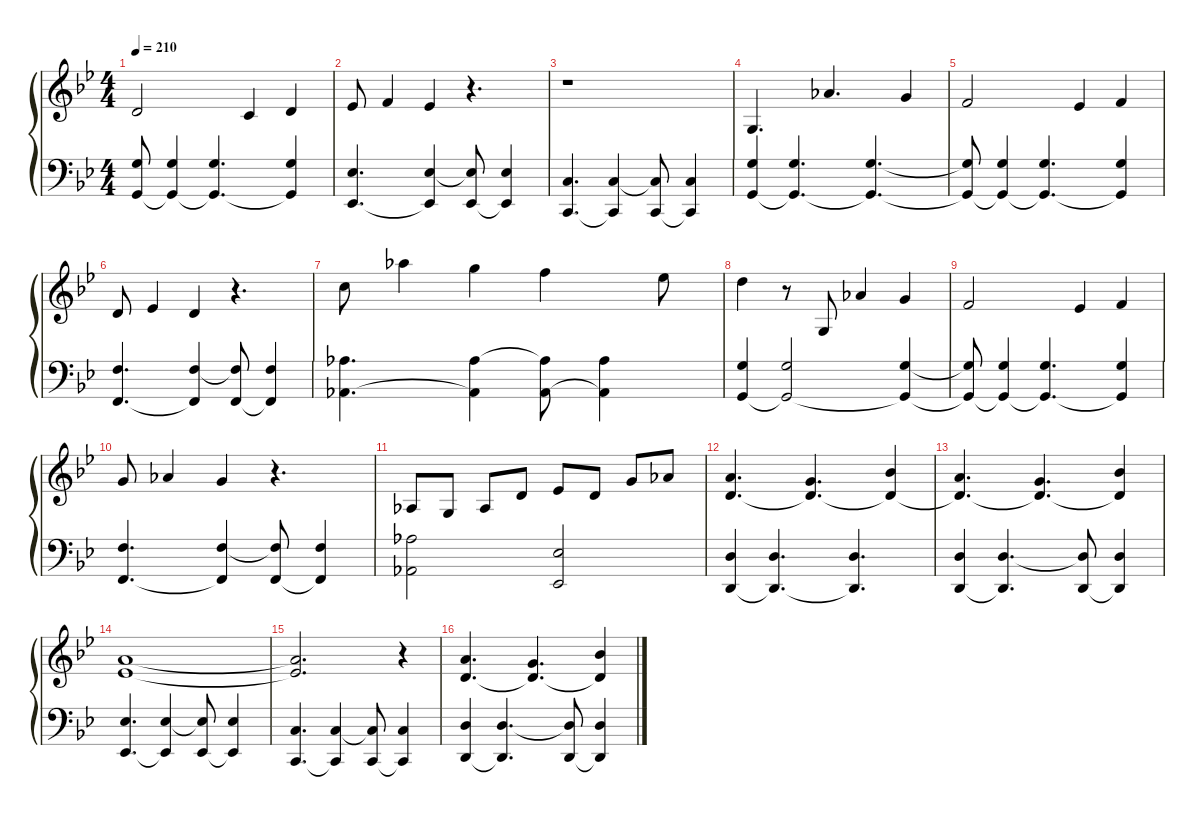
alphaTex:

\hideDynamics
\bracketExtendMode groupsimilarinstruments
\singleTrackTrackNamePolicy hidden
\firstSystemTrackNameOrientation horizontal
\otherSystemsTrackNameOrientation horizontal
\extendBarLines
\track ("Acoustic Piano" "pno.") {instrument acousticgrandpiano}
\staff {score}
\tuning (E4 B3 G3 D3 A2 E2)
\ts (4 4)
\tempo 210
\clef g2
\ks gminor
3.2{acc forcenatural}.2{dy f} 1.2{acc forcenatural}.4 3.2{acc forcenatural}.4 |
4.2{acc b}.8 6.2{acc forcenatural}.4 4.2{acc b}.4 r.4{d} |
r.1 |
0.3{acc forcenatural}.4{d} 4.1{acc b}.4{d dy ff} 3.1{acc forcenatural}.4 |
1.1{acc forcenatural}.2{dy fff} 4.2{acc b}.4{dy ff} 6.2{acc forcenatural}.4 |
3.2{acc forcenatural}.8{dy f} 4.2{acc b}.4 3.2{acc forcenatural}.4 r.4{d} |
13.2{acc forcenatural}.8 16.1{acc b}.4 15.1{acc forcenatural}.4 13.1{acc forcenatural}.4 11.1{acc b}.8{dy ff} |
15.2{acc forcenatural}.4 r.8 5.4{acc forcenatural}.8{dy f} 4.1{acc b}.4{dy ff} 3.1{acc forcenatural}.4 |
1.1{acc forcenatural}.2 4.2{acc b}.4 1.1{acc forcenatural}.4 |
3.1{acc forcenatural}.8{dy f} 4.1{acc b}.4{dy ff} 3.1{acc forcenatural}.4{dy f} r.4{d} |
1.3{acc b}.8{beam merge} 0.3{acc forcenatural}.8 1.3{acc b}.8 3.2{acc forcenatural}.8{dy mf} 4.2{acc b}.8{dy f} 3.2{acc forcenatural}.8 3.1{acc forcenatural}.8 4.1{acc b}.8{dy ff} |
(5.1{acc forcenatural} 3.2{acc forcenatural}).4{d dy fff} (3.2{t acc forcenatural} 3.1{acc forcenatural}).4{d dy f} (3.2{t acc forcenatural} 6.1{acc b}).4 |
(5.1{acc forcenatural} 3.2{t acc forcenatural}).4{d dy fff} (3.2{t acc forcenatural} 3.1{acc forcenatural}).4{d dy f} (3.2{t acc forcenatural} 6.1{acc b}).4 |
(4.2{acc b} 5.1{acc forcenatural}).1{dy ff} |
(4.2{t acc b} 5.1{t acc forcenatural}).2{d} r.4 |
(5.1{acc forcenatural} 3.2{acc forcenatural}).4{d dy fff} (3.2{t acc forcenatural} 3.1{acc forcenatural}).4{d dy f} (3.2{t acc forcenatural} 6.1{acc b}).4
\staff {score}
\tuning (G2 D2 A1 E1 B0)
\clef f4
\ottava regular
\simile none
\ks gminor
(8.5{t acc forcenatural} 0.1{t acc forcenatural}).8{ot 8vb dy mf} (8.5{t acc forcenatural} 0.1{acc forcenatural}).4{ot 8vb} (8.5{t acc forcenatural} 0.1{acc forcenatural}).4{d ot 8vb} (8.5{t acc forcenatural} 0.1{acc forcenatural}).4{ot 8vb} |
(1.2{acc b} 4.5{acc b}).4{d ot 8vb dy f} (6.3{acc b} 4.5{t acc b}).4{ot 8vb dy mf} (4.5{acc b} 6.3{t acc b}).8{ot 8vb} (1.2{acc b} 4.5{t acc b}).4{ot 8vb dy f} |
(3.3{acc forcenatural} 1.5{acc forcenatural}).4{d ot 8vb} (1.5{t acc forcenatural} 3.3{acc forcenatural}).4{ot 8vb} (1.5{acc forcenatural} 3.3{t acc forcenatural}).8{ot 8vb} (3.3{acc forcenatural} 1.5{t acc forcenatural}).4{ot 8vb dy mf} |
(0.1{acc forcenatural} 8.5{acc forcenatural}).4{ot 8vb dy fff} (8.5{t acc forcenatural} 0.1{acc forcenatural}).4{d ot 8vb dy mf} (8.5{t acc forcenatural} 0.1{acc forcenatural}).4{d ot 8vb} |
(8.5{t acc forcenatural} 0.1{t acc forcenatural}).8{ot 8vb} (8.5{t acc forcenatural} 0.1{acc forcenatural}).4{ot 8vb} (8.5{t acc forcenatural} 0.1{acc forcenatural}).4{d ot 8vb} (8.5{t acc forcenatural} 0.1{acc forcenatural}).4{ot 8vb} |
(1.4{acc forcenatural} 8.3{acc forcenatural}).4{d ot 8vb dy f} (3.2{acc forcenatural} 1.4{t acc forcenatural}).4{ot 8vb dy mf} (3.2{t acc forcenatural} 1.4{acc forcenatural}).8{ot 8vb} (8.3{acc forcenatural} 1.4{t acc forcenatural}).4{ot 8vb dy f} |
(4.4{acc b} 1.1{acc b}).4{d ot 8vb} (1.1{acc b} 4.4{t acc b}).4{ot 8vb} (1.1{t acc b} 4.4{acc b}).8{ot 8vb} (1.1{acc b} 4.4{t acc b}).4{ot 8vb dy mf} |
(0.1{acc forcenatural} 8.5{acc forcenatural}).4{ot 8vb dy fff} (8.5{t acc forcenatural} 0.1{acc forcenatural}).2{ot 8vb dy mf} (8.5{t acc forcenatural} 0.1{acc forcenatural}).4{ot 8vb} |
(8.5{t acc forcenatural} 0.1{t acc forcenatural}).8{ot 8vb} (8.5{t acc forcenatural} 0.1{acc forcenatural}).4{ot 8vb} (8.5{t acc forcenatural} 0.1{acc forcenatural}).4{d ot 8vb} (8.5{t acc forcenatural} 0.1{acc forcenatural}).4{ot 8vb} |
(1.4{acc forcenatural} 8.3{acc forcenatural}).4{d ot 8vb dy f} (3.2{acc forcenatural} 1.4{t acc forcenatural}).4{ot 8vb dy mf} (3.2{t acc forcenatural} 1.4{acc forcenatural}).8{ot 8vb} (8.3{acc forcenatural} 1.4{t acc forcenatural}).4{ot 8vb dy f} |
(11.3{acc b} 9.5{acc b}).2{ot 8vb} (6.3{acc b} 4.5{acc b}).2{ot 8vb} |
(0.2{acc forcenatural} 3.5{acc forcenatural}).4{ot 8vb} (3.5{t acc forcenatural} 0.2{acc forcenatural}).4{d ot 8vb} (0.2{acc forcenatural} 3.5{t acc forcenatural}).4{d ot 8vb dy mf} |
(0.2{acc forcenatural} 3.5{acc forcenatural}).4{ot 8vb dy f} (3.5{t acc forcenatural} 0.2{acc forcenatural}).4{d ot 8vb} (0.2{t acc forcenatural} 3.5{acc forcenatural}).8{ot 8vb dy mf} (0.2{acc forcenatural} 3.5{t acc forcenatural}).4{ot 8vb} |
(1.2{acc b} 4.5{acc b}).4{d ot 8vb dy ff} (6.3{acc b} 4.5{t acc b}).4{ot 8vb dy mf} (4.5{acc b} 6.3{t acc b}).8{ot 8vb} (6.3{acc b} 4.5{t acc b}).4{ot 8vb dy f} |
(3.3{acc forcenatural} 1.5{acc forcenatural}).4{d ot 8vb dy ff} (3.3{acc forcenatural} 1.5{t acc forcenatural}).4{ot 8vb dy mf} (1.5{acc forcenatural} 3.3{t acc forcenatural}).8{ot 8vb} (3.3{acc forcenatural} 1.5{t acc forcenatural}).4{ot 8vb dy f} |
(0.2{acc forcenatural} 3.5{acc forcenatural}).4{ot 8vb} (3.5{t acc forcenatural} 0.2{acc forcenatural}).4{d ot 8vb} (0.2{t acc forcenatural} 3.5{acc forcenatural}).8{ot 8vb dy mf} (0.2{acc forcenatural} 3.5{t acc forcenatural}).4{ot 8vb}
